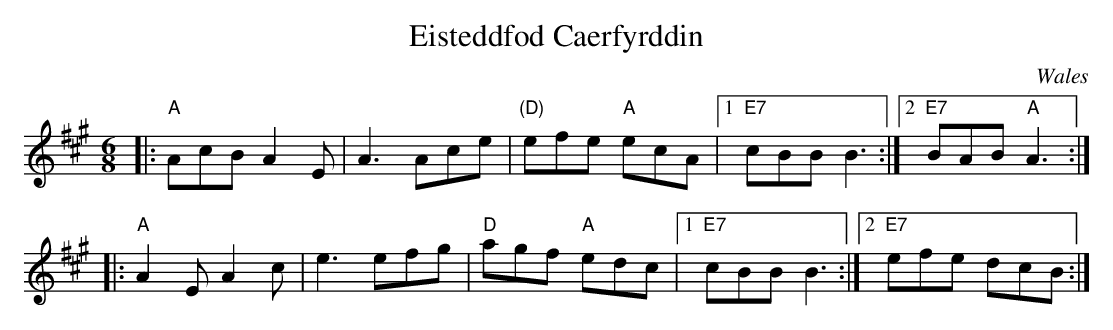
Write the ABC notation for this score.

X:1
T: Eisteddfod Caerfyrddin
O: Wales
M: 6/8
L: 1/8
K: A
|: "A"AcB A2E | A3 Ace | "(D)"efe "A"ecA |1 "E7"cBB B3 :|2 "E7"BAB "A"A3 :|
|: "A"A2E A2c | e3 efg | "D"agf "A"edc |1 "E7"cBB B3 :|2 "E7"efe dcB :|
